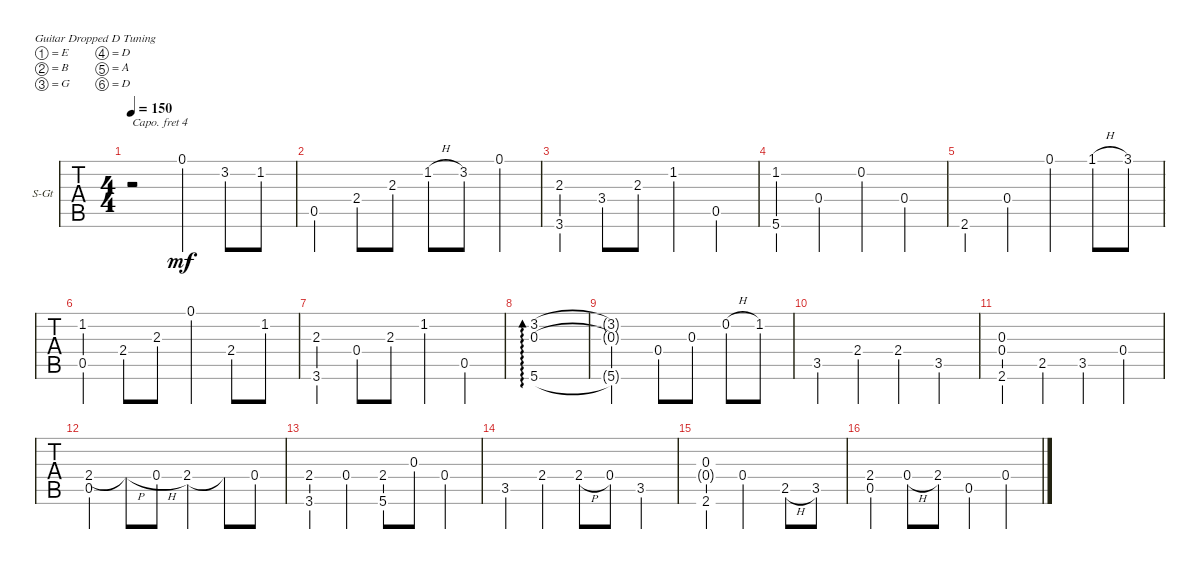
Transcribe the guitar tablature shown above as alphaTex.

\defaultSystemsLayout 4
\bracketExtendMode groupsimilarinstruments
\firstSystemTrackNameOrientation horizontal
\otherSystemsTrackNameOrientation horizontal
\track ("Steel Guitar" "S-Gt") {instrument acousticguitarsteel}
\staff {tabs}
\capo 4
\tuning (E4 B3 G3 D3 A2 D2)
\ts (4 4)
\tempo 150
\clef g2
\ks c
r.2{dy mf instrument acousticguitarsteel} 0.1.4 3.2.8 1.2.8 |
0.5.4 2.4.8 2.3.8 1.2{h}.8 3.2.8 0.1.4 |
(2.3 3.6).4 3.4.8 2.3.8 1.2.4 0.5.4 |
(1.2 5.6).4 0.4.4 0.2.4 0.4.4 |
2.6.4 0.4.4 0.1.4 1.1{h}.8 3.1.8 |
(0.5 1.2).4 2.4.8 2.3.8 0.1.4 2.4.8 1.2.8 |
(2.3 3.6).4 0.4.8 2.3.8 1.2.4 0.5.4 |
(3.2 5.6 0.3).1{ad 0} |
(3.2{t} 5.6{t} 0.3{t}).2 0.4.8 0.3.8 0.2{h}.8 1.2.8 |
3.5.4 2.4.4 2.4.4 3.5.4 |
(2.6 0.4 0.3).4 2.5.4 3.5.4 0.4.4 |
(0.5 2.4).4 2.4{h t}.8 0.4{h}.8 2.4.4 2.4{t}.8 0.4.8 |
(3.6 2.4).4 0.4.4 (5.6 2.4).8 0.3.8 0.4.4 |
3.5.4 2.4.4 2.4{h}.8 0.4.8 3.5.4 |
(2.6 0.4{g} 0.3).4 0.4.2 2.5{h}.8 3.5.8 |
(0.5 2.4).4 0.4{h}.8 2.4.8 0.5.4 0.4.4
